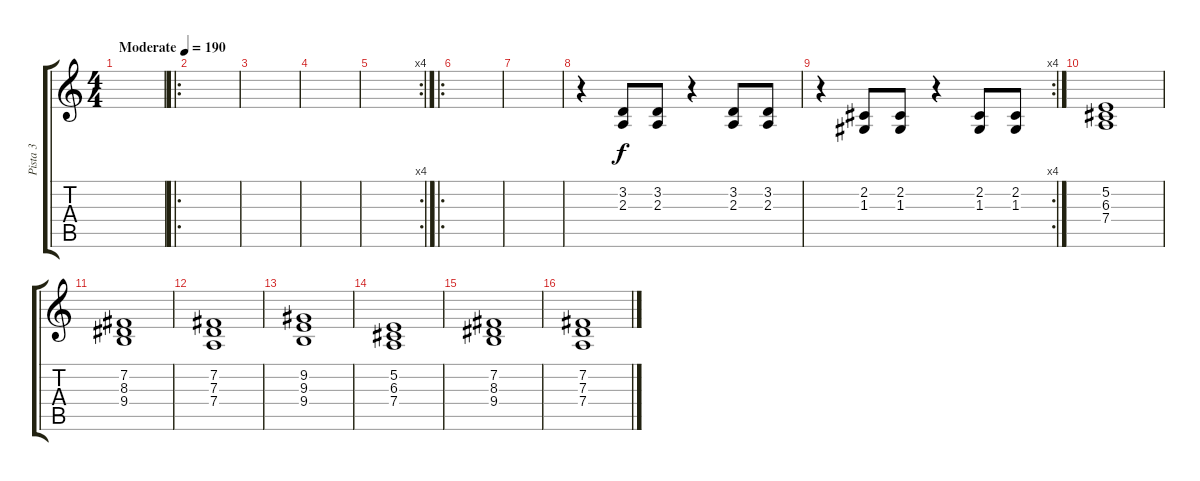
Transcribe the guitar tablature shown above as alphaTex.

\track ("Pista 3" "Pista 3") {instrument tremolostrings}
\staff {score tabs}
\tuning (E4 B3 G3 D3 A2 E2) {hide}
\ts (4 4)
\tempo (190 "Moderate")
\clef g2
\ks c
|
\ro
|
|
|
\rc 4
|
\ro
|
|
r.4 (3.2 2.3).8 (3.2 2.3).8 r.4 (3.2 2.3).8 (3.2 2.3).8 |
\rc 4
r.4 (2.2 1.3).8 (2.2 1.3).8 r.4 (2.2 1.3).8 (2.2 1.3).8 |
(5.2 6.3 7.4).1 |
(7.2 8.3 9.4).1 |
(7.2 7.3 7.4).1 |
(9.2 9.3 9.4).1 |
(5.2 6.3 7.4).1 |
(7.2 8.3 9.4).1 |
(7.2 7.3 7.4).1
